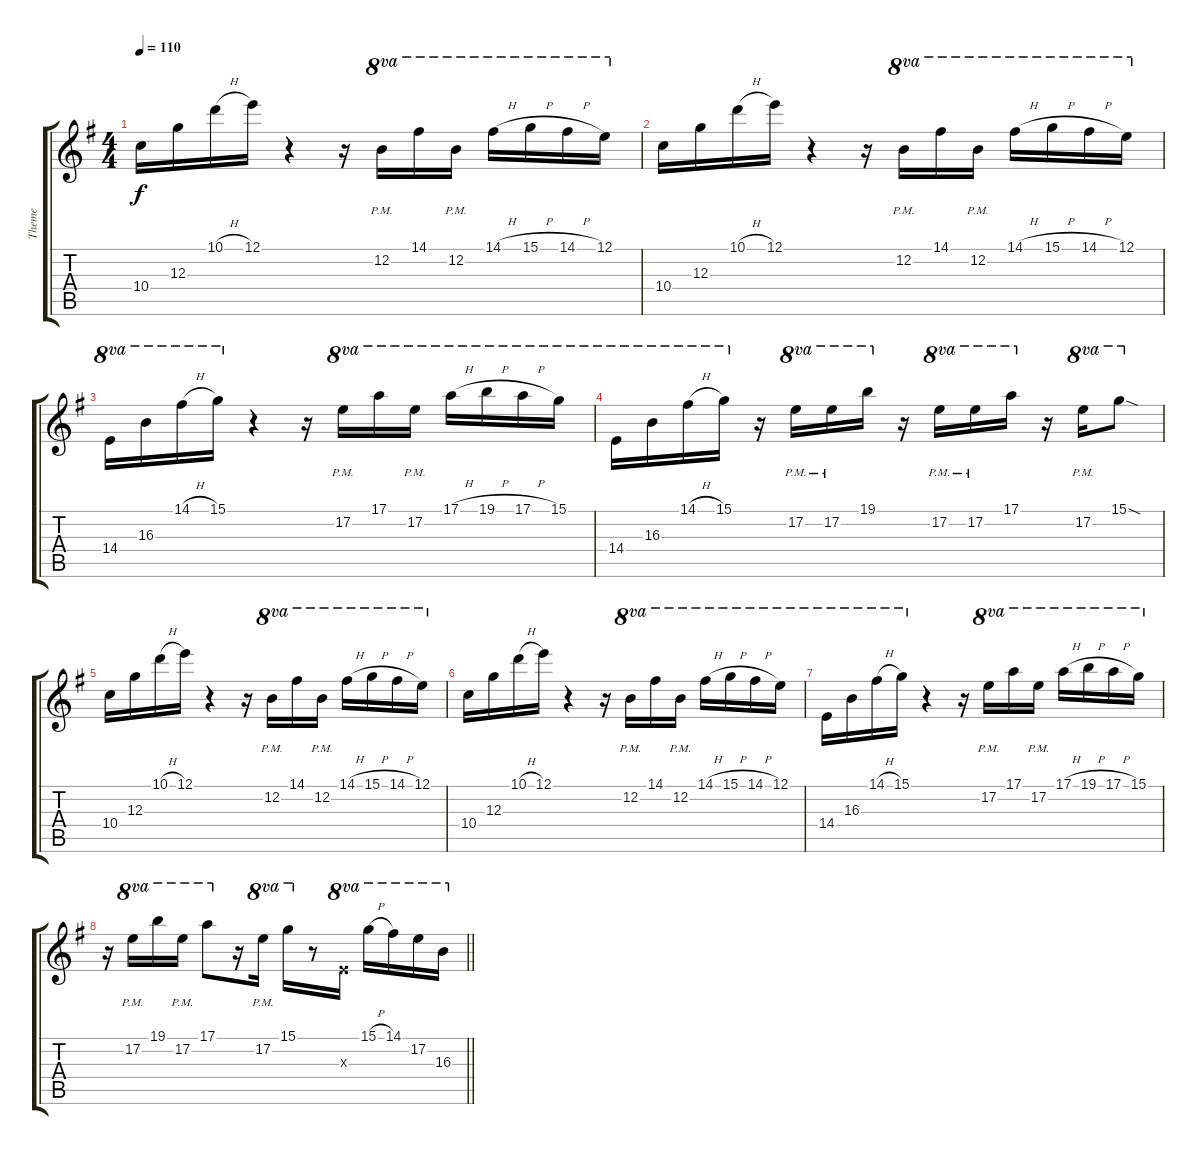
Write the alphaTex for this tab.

\track ("Theme" "Theme") {instrument distortionguitar}
\staff {score tabs}
\tuning (E4 B3 G3 D3 A2 E2) {hide}
\ts (4 4)
\tempo 110
\clef g2
\ks g
10.4.16{dy f} 12.3.16 10.1{h}.16 12.1.16 r.4 r.16 12.2{pm}.16{ot 8va} 14.1.16{ot 8va} 12.2{pm}.16{ot 8va} 14.1{h}.16{ot 8va} 15.1{h}.16{ot 8va} 14.1{h}.16{ot 8va} 12.1.16{ot 8va} |
10.4.16 12.3.16 10.1{h}.16 12.1.16 r.4 r.16 12.2{pm}.16{ot 8va} 14.1.16{ot 8va} 12.2{pm}.16{ot 8va} 14.1{h}.16{ot 8va} 15.1{h}.16{ot 8va} 14.1{h}.16{ot 8va} 12.1.16{ot 8va} |
14.4.16{ot 8va} 16.3.16{ot 8va} 14.1{h}.16{ot 8va} 15.1.16{ot 8va} r.4 r.16 17.2{pm}.16{ot 8va} 17.1.16{ot 8va} 17.2{pm}.16{ot 8va} 17.1{h}.16{ot 8va} 19.1{h}.16{ot 8va} 17.1{h}.16{ot 8va} 15.1.16{ot 8va} |
14.4.16{ot 8va} 16.3.16{ot 8va} 14.1{h}.16{ot 8va} 15.1.16{ot 8va} r.16 17.2{pm}.16{ot 8va} 17.2{pm}.16{ot 8va} 19.1.16{ot 8va} r.16 17.2{pm}.16{ot 8va} 17.2{pm}.16{ot 8va} 17.1.16{ot 8va} r.16 17.2{pm}.16{ot 8va} 15.1{sod}.8{ot 8va} |
10.4.16 12.3.16 10.1{h}.16 12.1.16 r.4 r.16 12.2{pm}.16{ot 8va} 14.1.16{ot 8va} 12.2{pm}.16{ot 8va} 14.1{h}.16{ot 8va} 15.1{h}.16{ot 8va} 14.1{h}.16{ot 8va} 12.1.16{ot 8va} |
10.4.16 12.3.16 10.1{h}.16 12.1.16 r.4 r.16 12.2{pm}.16{ot 8va} 14.1.16{ot 8va} 12.2{pm}.16{ot 8va} 14.1{h}.16{ot 8va} 15.1{h}.16{ot 8va} 14.1{h}.16{ot 8va} 12.1.16{ot 8va} |
14.4.16{ot 8va} 16.3.16{ot 8va} 14.1{h}.16{ot 8va} 15.1.16{ot 8va} r.4 r.16 17.2{pm}.16{ot 8va} 17.1.16{ot 8va} 17.2{pm}.16{ot 8va} 17.1{h}.16{ot 8va} 19.1{h}.16{ot 8va} 17.1{h}.16{ot 8va} 15.1.16{ot 8va} |
\barLineRight lightlight
r.16 17.2{pm}.16{ot 8va} 19.1.16{ot 8va} 17.2{pm}.16{ot 8va} 17.1.8{ot 8va} r.16 17.2{pm}.16{ot 8va} 15.1.16{ot 8va} r.8 9.3{x}.16{ot 8va} 15.1{h}.16{ot 8va} 14.1.16{ot 8va} 17.2.16{ot 8va} 16.3.16{ot 8va}
